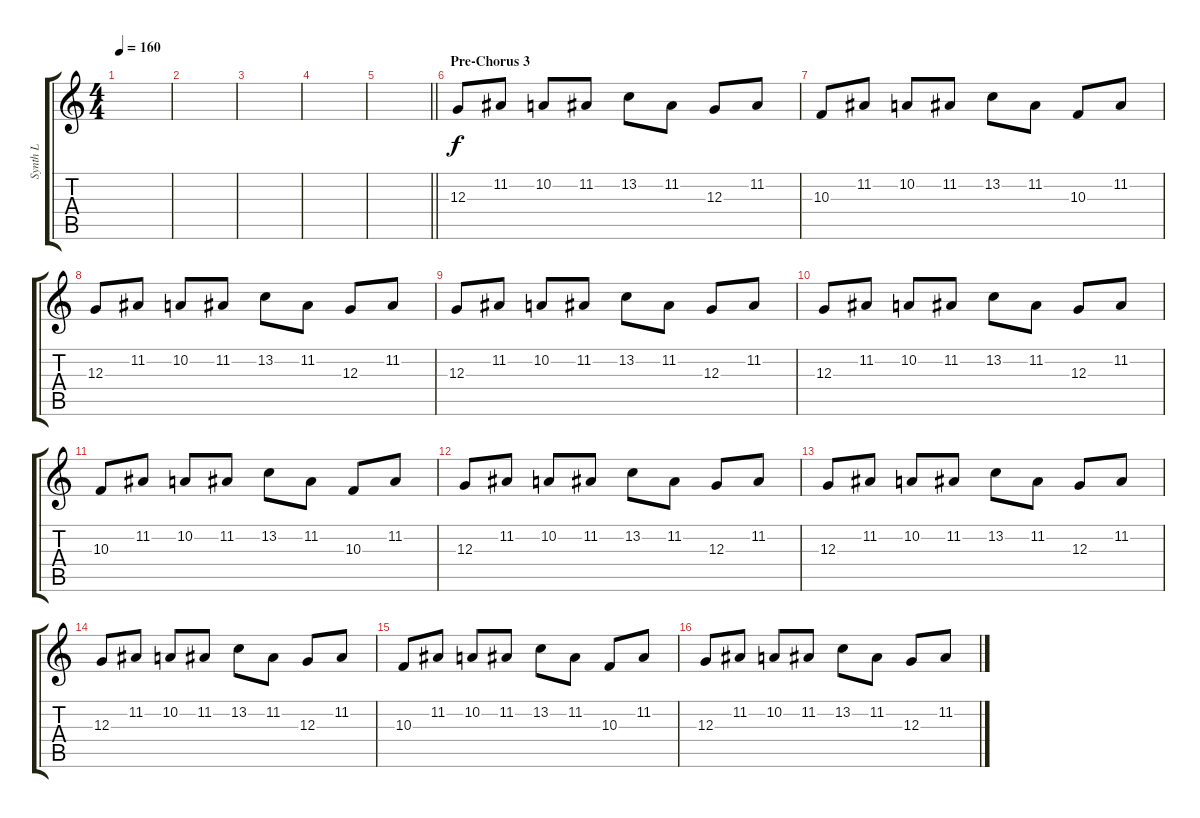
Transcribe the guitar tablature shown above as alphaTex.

\track ("Synth L" "Synth L") {instrument orchestralharp}
\staff {score tabs}
\tuning (E4 B3 G3 D3 A2 E2) {hide}
\ts (4 4)
\tempo 160
\clef g2
\ks c
|
|
|
|
\barLineRight lightlight
|
\section ("" "Pre-Chorus 3")
12.3.8{dy f instrument orchestralharp} 11.2.8 10.2.8 11.2.8 13.2.8 11.2.8 12.3.8 11.2.8 |
10.3.8 11.2.8 10.2.8 11.2.8 13.2.8 11.2.8 10.3.8 11.2.8 |
12.3.8 11.2.8 10.2.8 11.2.8 13.2.8 11.2.8 12.3.8 11.2.8 |
12.3.8 11.2.8 10.2.8 11.2.8 13.2.8 11.2.8 12.3.8 11.2.8 |
12.3.8 11.2.8 10.2.8 11.2.8 13.2.8 11.2.8 12.3.8 11.2.8 |
10.3.8 11.2.8 10.2.8 11.2.8 13.2.8 11.2.8 10.3.8 11.2.8 |
12.3.8 11.2.8 10.2.8 11.2.8 13.2.8 11.2.8 12.3.8 11.2.8 |
12.3.8 11.2.8 10.2.8 11.2.8 13.2.8 11.2.8 12.3.8 11.2.8 |
12.3.8 11.2.8 10.2.8 11.2.8 13.2.8 11.2.8 12.3.8 11.2.8 |
10.3.8 11.2.8 10.2.8 11.2.8 13.2.8 11.2.8 10.3.8 11.2.8 |
12.3.8 11.2.8 10.2.8 11.2.8 13.2.8 11.2.8 12.3.8 11.2.8
